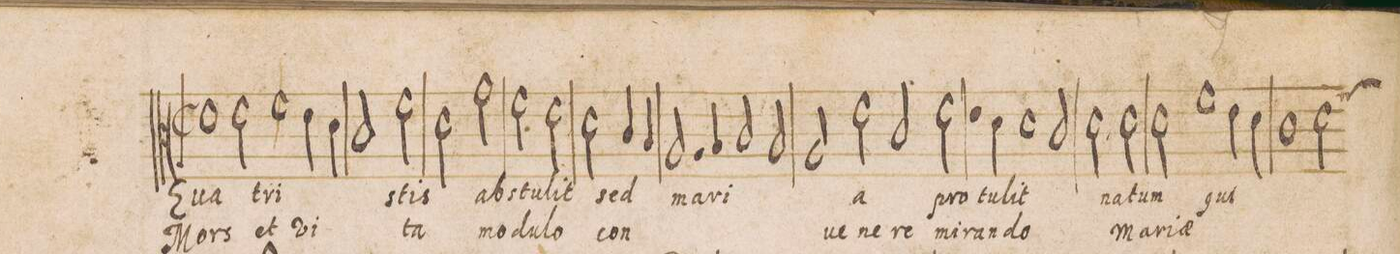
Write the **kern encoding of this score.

**kern	**text	**text
*I"DISCANTVS	*	*
*clefC3	*	*
*k[]	*	*
*met(C|)	*	*
*M2/1	*	*
1e	E-	Mors
*2\left	*	*
2e\	-ua	et
1f\	tri-	vi-
=11-	=11-	=11-
4e\	.	.
4d\	.	.
2c/	.	.
2f\	-stis	-ta
=12-	=12-	=12-
2d\	.	.
2g\	ab-	mo-
2f\	-stu-	-du-
2e\	-lit	-lo
=13-	=13-	=13-
2d\	sed	con-
4c/	.	.
4B/	.	.
2.A/	ma-	.
4B/	.	.
=14-	=14-	=14-
2c/	.	.
2B/	.	.
2A/	-ri-	-ue-
2e\	-a	-ne-
=15-	=15-	=15-
2c/	.	-re
2.e\	pro-	mi-
4d\	.	.
1d\	-tu-	-ran-
=16-	=16-	=16-
2c/	.	.
2d\	-lit	-do
2d\	na-	Ma-
=17-	=17-	=17-
2d\	-tum	-ri-
1f	qui	-ae
4e\	.	.
4d\	.	.
=18-	=18-	=18-
1c	.	.
*custos:f	*	*
2d\	.	.
*-	*-	*-
